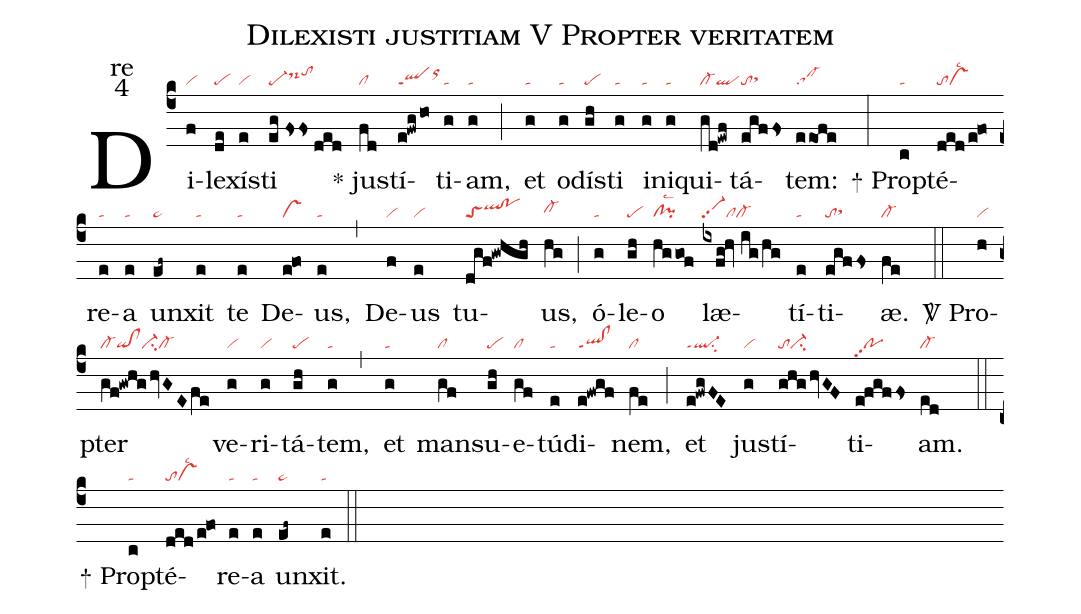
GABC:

name:Dilexisti justitiam V Propter veritatem;
office-part:re;
mode:4;
nabc-lines:1;
%%
(c4) Di(f|vi)le(de|pe)xís(e|vi)ti(eg//fsfs//ded|pe-ds-hitohj) <sp>*</sp> jus(fd|cl)tí(e!fwg/ho|qlppt1orhj)ti(g|ta)am,(g|ta) (;) et(g|ta) o(g|ta)dís(gh|pe)ti(g|ta) i(g|ta)ni(g|ta)qui(gd!ewf|cl-ql)tá(egffs|tosthh)tem:(e/eofe|sa!cl-) (:)

<sp>+</sp> Pro(c|ta)pté(ded/e@fo|tovslsc2)re(e|ta)a(e|ta) un(ef~|pe~)xit(e|ta) te(e|ta) De(e@fo|vs)us,(e|ta) (,) De(f|vi)us(e|vi) tu(dgf!gwhgh|toSqlhi!pohi)us,(hg|cl-hh) (;) ó(g|ta)le(gh|pe)o(hggof|cl!pilsc2) læ(ixfg!hv//ig/hg|vi-pp2clcl-)tí(e|ta)ti(egffs|tosthh)æ.(fe|cl-) (::)

<sp>V/</sp> Pro(h|vi)pter(gf!gwhghvGEfe|cl-qi!clci-cl-) ve(g|vi)ri(g|vi)tá(gh|pe)tem,(g|ta) (,)et(g|ta) man(gf|cl)su(gh|pe)e(gf|cl)tú(e|ta)di(e!fwgf|ql!clppt1)nem,(fe|cl) (;) et(e!fwgFE|ql-ppt1su2) jus(g|vi)tí(ghghvGF|toci-)ti(e!fgffs|popp2)am.(ed|cl-) (::)

<sp>+</sp> Pro(c|ta)pté(ded/e@fo|tovslsc2)re(e|ta)a(e|ta) un(ef~|pe~)xit.(e|ta) (::)
